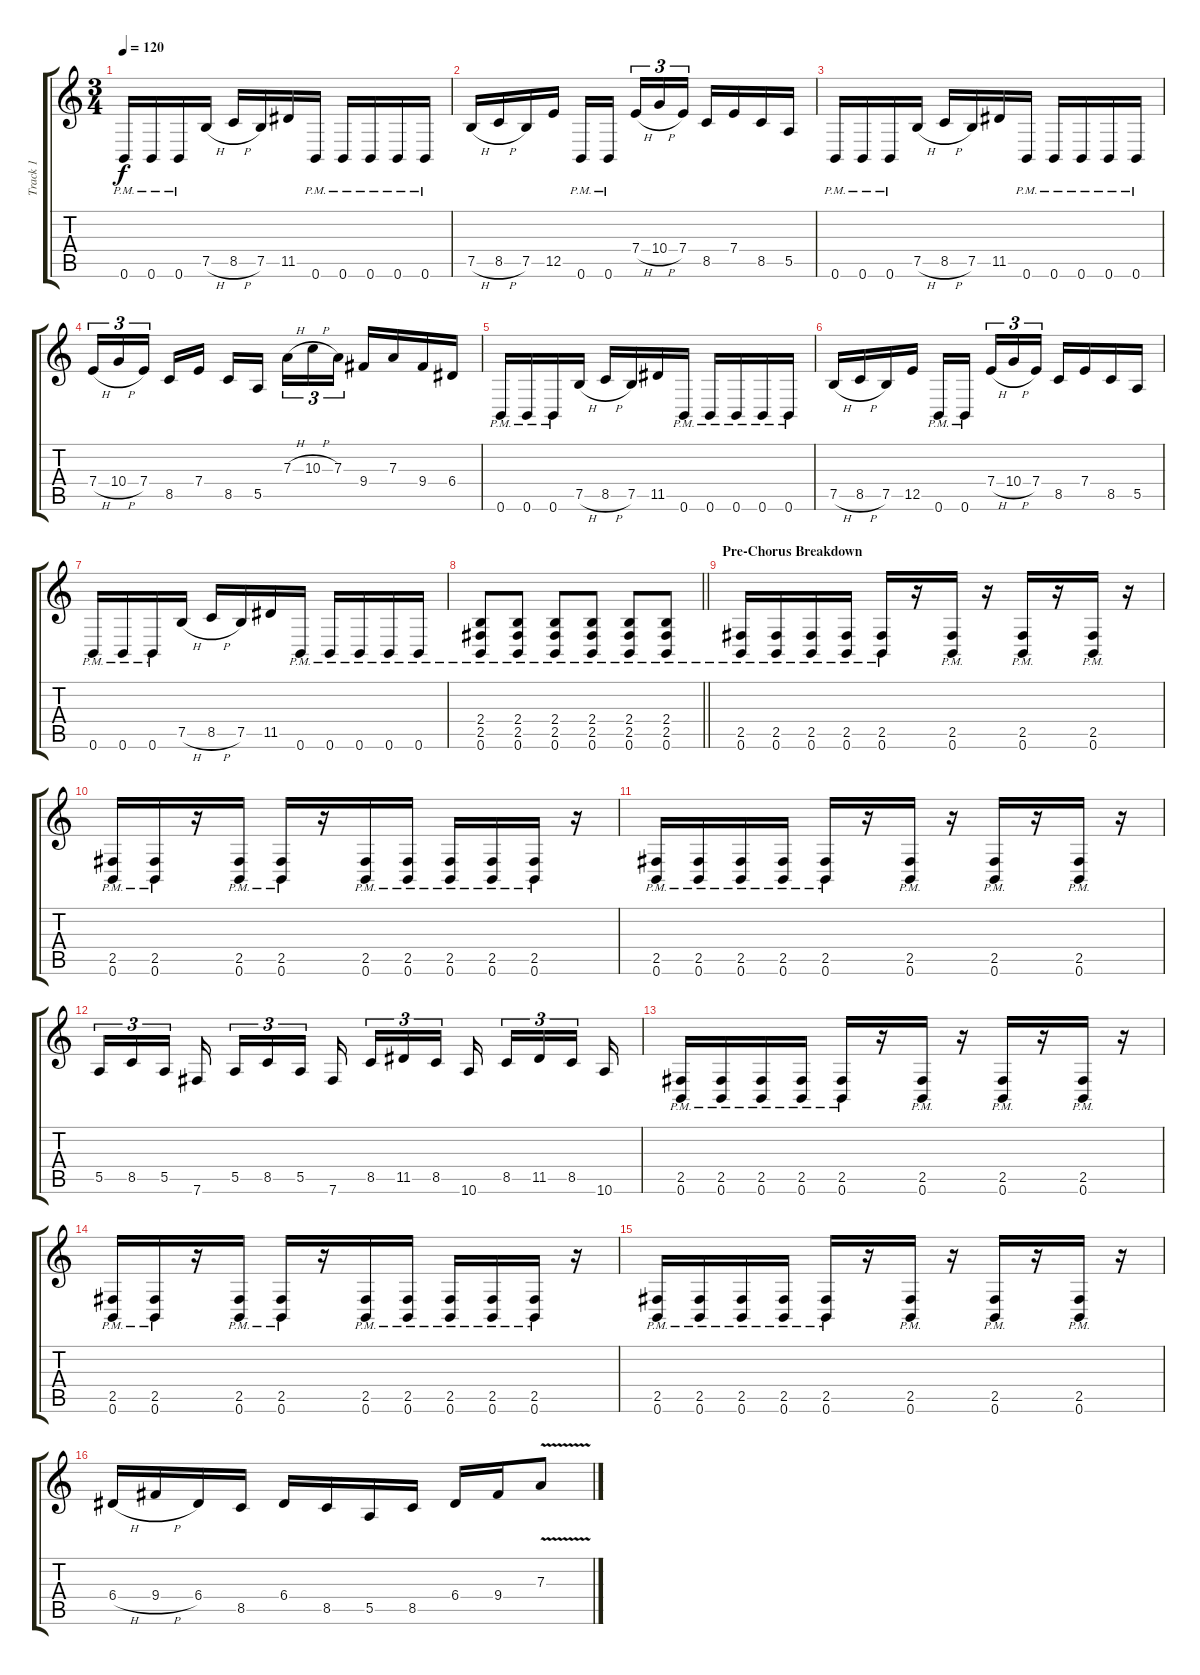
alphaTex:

\track ("Track 1" "Track 1") {instrument distortionguitar}
\staff {score tabs}
\tuning (B3 Gb3 D3 A2 E2 B1) {hide}
\ts (3 4)
\tempo 120
\clef g2
\ks c
0.6{pm}.16{dy f} 0.6{pm}.16 0.6{pm}.16 7.5{h}.16 8.5{h}.16 7.5.16 11.5.16 0.6{pm}.16 0.6{pm}.16 0.6{pm}.16 0.6{pm}.16 0.6{pm}.16 |
7.5{h}.16 8.5{h}.16 7.5.16 12.5.16 0.6{pm}.16 0.6{pm}.16{beam splitsecondary} 7.4{h}.16{tu (3 2)} 10.4{h}.16{tu (3 2)} 7.4.16{tu (3 2)} 8.5.16 7.4.16 8.5.16 5.5.16 |
0.6{pm}.16 0.6{pm}.16 0.6{pm}.16 7.5{h}.16 8.5{h}.16 7.5.16 11.5.16 0.6{pm}.16 0.6{pm}.16 0.6{pm}.16 0.6{pm}.16 0.6{pm}.16 |
7.4{h}.16{tu (3 2)} 10.4{h}.16{tu (3 2)} 7.4.16{tu (3 2) beam splitsecondary} 8.5.16 7.4.16 8.5.16 5.5.16{beam splitsecondary} 7.3{h}.16{tu (3 2)} 10.3{h}.16{tu (3 2)} 7.3.16{tu (3 2)} 9.4.16 7.3.16 9.4.16 6.4.16 |
0.6{pm}.16 0.6{pm}.16 0.6{pm}.16 7.5{h}.16 8.5{h}.16 7.5.16 11.5.16 0.6{pm}.16 0.6{pm}.16 0.6{pm}.16 0.6{pm}.16 0.6{pm}.16 |
7.5{h}.16 8.5{h}.16 7.5.16 12.5.16 0.6{pm}.16 0.6{pm}.16{beam splitsecondary} 7.4{h}.16{tu (3 2)} 10.4{h}.16{tu (3 2)} 7.4.16{tu (3 2)} 8.5.16 7.4.16 8.5.16 5.5.16 |
0.6{pm}.16 0.6{pm}.16 0.6{pm}.16 7.5{h}.16 8.5{h}.16 7.5.16 11.5.16 0.6{pm}.16 0.6{pm}.16 0.6{pm}.16 0.6{pm}.16 0.6{pm}.16 |
\barLineRight lightlight
(2.4{pm} 2.5{pm} 0.6{pm}).8 (2.4{pm} 2.5{pm} 0.6{pm}).8 (2.4{pm} 2.5{pm} 0.6{pm}).8 (2.4{pm} 2.5{pm} 0.6{pm}).8 (2.4{pm} 2.5{pm} 0.6{pm}).8 (2.4{pm} 2.5{pm} 0.6{pm}).8 |
\section ("" "Pre-Chorus Breakdown")
(2.5{pm} 0.6{pm}).16 (2.5{pm} 0.6{pm}).16 (2.5{pm} 0.6{pm}).16 (2.5{pm} 0.6{pm}).16 (2.5{pm} 0.6{pm}).16 r.16 (2.5{pm} 0.6{pm}).16 r.16 (2.5{pm} 0.6{pm}).16 r.16 (2.5{pm} 0.6{pm}).16 r.16 |
(2.5{pm} 0.6{pm}).16 (2.5{pm} 0.6{pm}).16 r.16 (2.5{pm} 0.6{pm}).16 (2.5{pm} 0.6{pm}).16 r.16 (2.5{pm} 0.6{pm}).16 (2.5{pm} 0.6{pm}).16 (2.5{pm} 0.6{pm}).16 (2.5{pm} 0.6{pm}).16 (2.5{pm} 0.6{pm}).16 r.16 |
(2.5{pm} 0.6{pm}).16 (2.5{pm} 0.6{pm}).16 (2.5{pm} 0.6{pm}).16 (2.5{pm} 0.6{pm}).16 (2.5{pm} 0.6{pm}).16 r.16 (2.5{pm} 0.6{pm}).16 r.16 (2.5{pm} 0.6{pm}).16 r.16 (2.5{pm} 0.6{pm}).16 r.16 |
5.5.16{tu (3 2)} 8.5.16{tu (3 2)} 5.5.16{tu (3 2) beam splitsecondary} 7.6.16{beam splitsecondary} 5.5.16{tu (3 2)} 8.5.16{tu (3 2)} 5.5.16{tu (3 2) beam splitsecondary} 7.6.16{beam splitsecondary} 8.5.16{tu (3 2)} 11.5.16{tu (3 2)} 8.5.16{tu (3 2)} 10.6.16{beam splitsecondary} 8.5.16{tu (3 2)} 11.5.16{tu (3 2)} 8.5.16{tu (3 2) beam splitsecondary} 10.6.16 |
(2.5{pm} 0.6{pm}).16 (2.5{pm} 0.6{pm}).16 (2.5{pm} 0.6{pm}).16 (2.5{pm} 0.6{pm}).16 (2.5{pm} 0.6{pm}).16 r.16 (2.5{pm} 0.6{pm}).16 r.16 (2.5{pm} 0.6{pm}).16 r.16 (2.5{pm} 0.6{pm}).16 r.16 |
(2.5{pm} 0.6{pm}).16 (2.5{pm} 0.6{pm}).16 r.16 (2.5{pm} 0.6{pm}).16 (2.5{pm} 0.6{pm}).16 r.16 (2.5{pm} 0.6{pm}).16 (2.5{pm} 0.6{pm}).16 (2.5{pm} 0.6{pm}).16 (2.5{pm} 0.6{pm}).16 (2.5{pm} 0.6{pm}).16 r.16 |
(2.5{pm} 0.6{pm}).16 (2.5{pm} 0.6{pm}).16 (2.5{pm} 0.6{pm}).16 (2.5{pm} 0.6{pm}).16 (2.5{pm} 0.6{pm}).16 r.16 (2.5{pm} 0.6{pm}).16 r.16 (2.5{pm} 0.6{pm}).16 r.16 (2.5{pm} 0.6{pm}).16 r.16 |
6.4{h}.16 9.4{h}.16 6.4.16 8.5.16 6.4.16 8.5.16 5.5.16 8.5.16 6.4.16 9.4.16 7.3{v}.8
